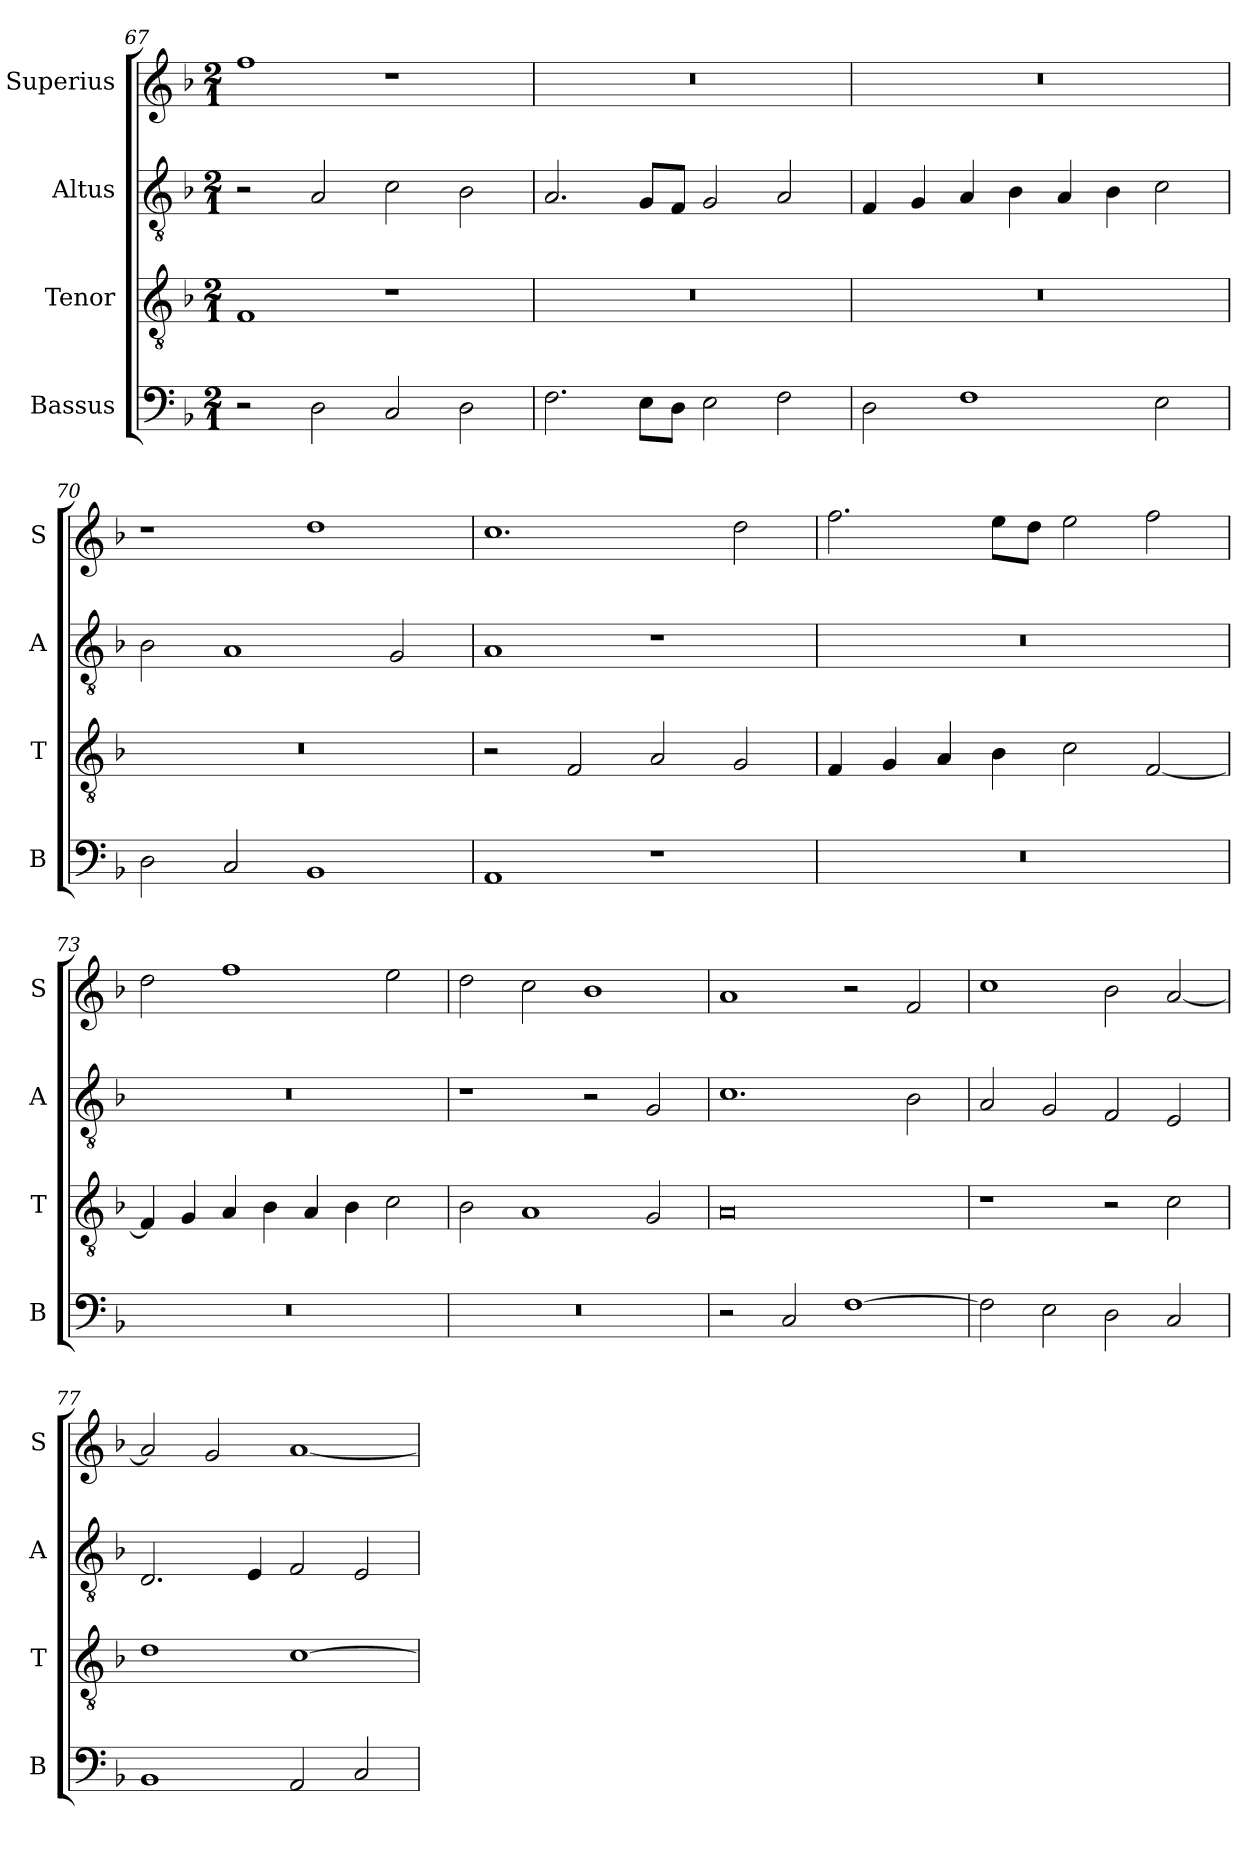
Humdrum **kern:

**kern	**kern	**kern	**kern
*part4	*part3	*part2	*part1
*staff4	*staff3	*staff2	*staff1
*I"Bassus	*I"Tenor	*I"Altus	*I"Superius
*I'B	*I'T	*I'A	*I'S
*clefF4	*clefGv2	*clefGv2	*clefG2
*k[b-]	*k[b-]	*k[b-]	*k[b-]
*F:	*F:	*F:	*F:
*M2/1	*M2/1	*M2/1	*M2/1
=67	=67	=67	=67
2r	1F	2r	1ff
2D	.	2A	.
2C	1r	2c	1r
2D	.	2B-	.
=68	=68	=68	=68
2.F	0r	2.A	0r
8EL	.	8GL	.
8DJ	.	8FJ	.
2E	.	2G	.
2F	.	2A	.
=69	=69	=69	=69
2D	0r	4F	0r
.	.	4G	.
1F	.	4A	.
.	.	4B-	.
.	.	4A	.
.	.	4B-	.
2E	.	2c	.
=70	=70	=70	=70
2D	0r	2B-	1r
2C	.	1A	.
1BB-	.	.	1dd
.	.	2G	.
=71	=71	=71	=71
1AA	2r	1A	1.cc
.	2F	.	.
1r	2A	1r	.
.	2G	.	2dd
=72	=72	=72	=72
0r	4F	0r	2.ff
.	4G	.	.
.	4A	.	.
.	4B-	.	8eeL
.	.	.	8ddJ
.	2c	.	2ee
.	[2F	.	2ff
=73	=73	=73	=73
0r	4F]	0r	2dd
.	4G	.	.
.	4A	.	1ff
.	4B-	.	.
.	4A	.	.
.	4B-	.	.
.	2c	.	2ee
=74	=74	=74	=74
0r	2B-	1r	2dd
.	1A	.	2cc
.	.	2r	1b-
.	2G	2G	.
=75	=75	=75	=75
2r	0A	1.c	1a
2C	.	.	.
[1F	.	.	2r
.	.	2B-	2f
=76	=76	=76	=76
2F]	1r	2A	1cc
2E	.	2G	.
2D	2r	2F	2b-
2C	2c	2E	[2a
=77	=77	=77	=77
1BB-	1d	2.D	2a]
.	.	.	2g
.	.	4E	.
2AA	[1c	2F	[1a
2C	.	2E	.
=	=	=	=
*-	*-	*-	*-
